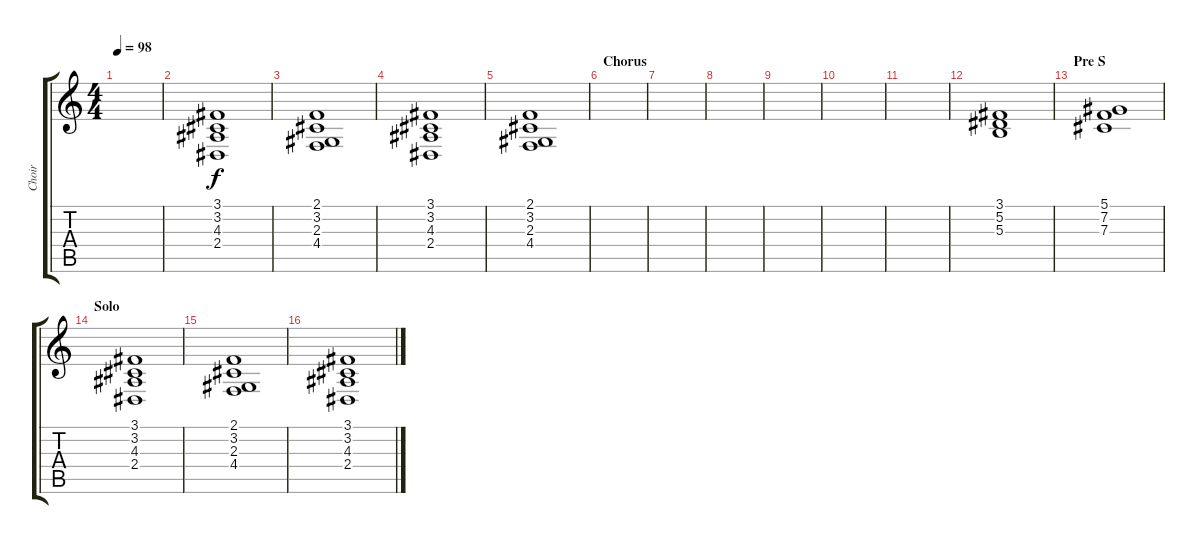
\track ("Choir" "Choir") {instrument lead6voice}
\staff {score tabs}
\tuning (Eb4 Bb3 Gb3 Db3 Ab2 Eb2) {hide}
\ts (4 4)
\tempo 98
\clef g2
\ks c
|
(3.1 3.2 4.3 2.4).1 |
(2.1 3.2 2.3 4.4).1 |
(3.1 3.2 4.3 2.4).1 |
(2.1 3.2 2.3 4.4).1 |
\section ("" "Chorus")
|
|
|
|
|
|
(3.1 5.2 5.3).1 |
\section ("" "Pre S")
(5.1 7.2 7.3).1 |
\section ("" "Solo")
(3.1 3.2 4.3 2.4).1 |
(2.1 3.2 2.3 4.4).1 |
(3.1 3.2 4.3 2.4).1
